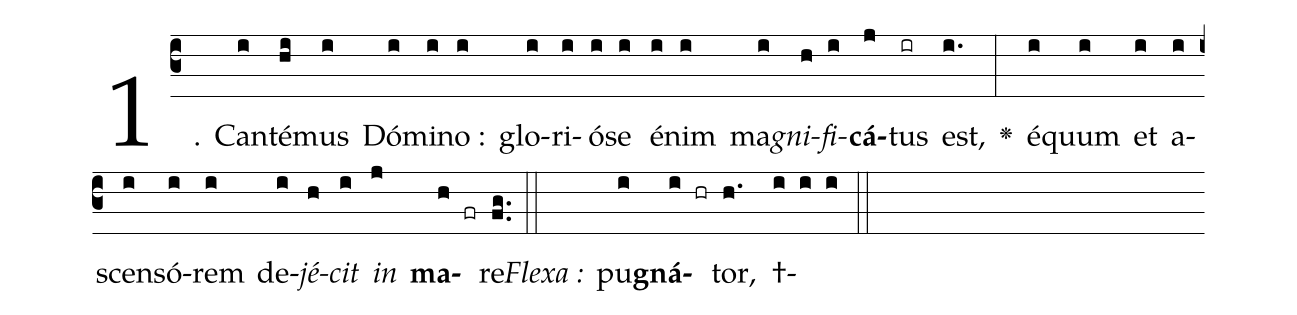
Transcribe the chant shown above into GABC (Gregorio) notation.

%%
(c3)
1.( )
Can(i)té(hi)mus(i) Dó(i)mi(i)no :(i) glo(i)ri(i)ó(i)se(i) é(i)nim(i) ma(i)<i>gni</i>(h)<i>fi</i>(i)<b>cá</b>(j)tus(ir) est,(i.) <v>\greheightstar</v>(:)
é(i)quum(i) et(i) a(i)scen(i)só(i)rem(i) de(i)<i>jé</i>(h)<i>cit</i>(i) <i>in</i>(j) <b>ma</b>(h fr)re.(fg..) (::)
<i>Flexa :</i>()
pu(i)<b>gná</b>(i hr)tor,(h. ) †(i i i)(::)
